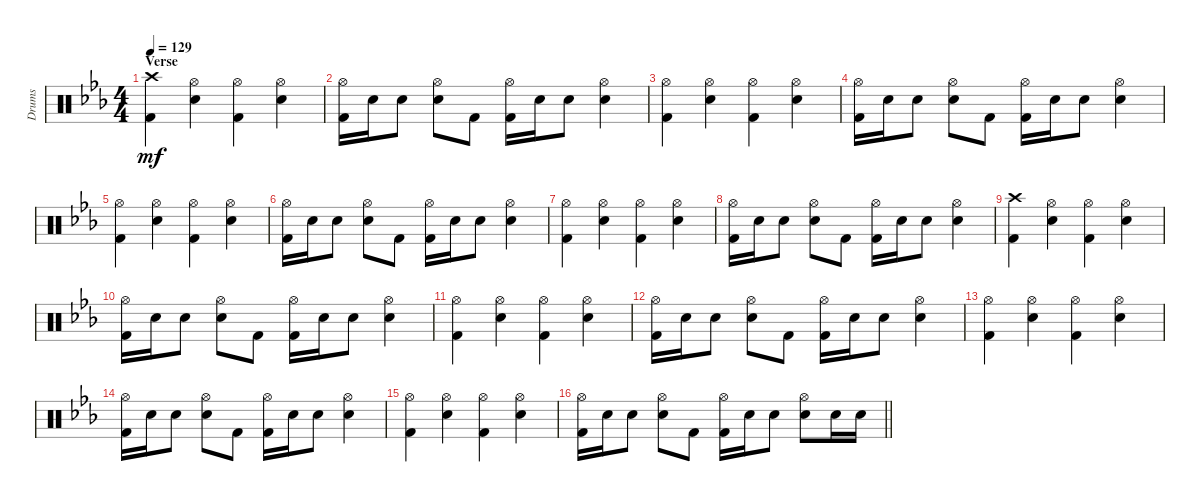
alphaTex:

\track ("Drums" "Drums") {instrument percussion}
\staff {score}
\articulation defaults
\ts (4 4)
\section ("" "Verse")
\tempo 129
\clef neutral
\ks eb
("Crash high (hit)" "Kick (hit) 2").4{dy mf} ("Hi-Hat (open)" "Electric Snare (hit)").4 ("Hi-Hat (open)" "Kick (hit) 2").4 ("Hi-Hat (open)" "Electric Snare (hit)").4 |
("Hi-Hat (open)" "Kick (hit) 2").16 "Electric Snare (hit)".16 "Electric Snare (hit)".8 ("Hi-Hat (open)" "Electric Snare (hit)").8 "Kick (hit) 2".8 ("Hi-Hat (open)" "Kick (hit) 2").16 "Electric Snare (hit)".16 "Electric Snare (hit)".8 ("Hi-Hat (open)" "Electric Snare (hit)").4 |
("Hi-Hat (open)" "Kick (hit) 2").4 ("Hi-Hat (open)" "Electric Snare (hit)").4 ("Hi-Hat (open)" "Kick (hit) 2").4 ("Hi-Hat (open)" "Electric Snare (hit)").4 |
("Hi-Hat (open)" "Kick (hit) 2").16 "Electric Snare (hit)".16 "Electric Snare (hit)".8 ("Hi-Hat (open)" "Electric Snare (hit)").8 "Kick (hit) 2".8 ("Hi-Hat (open)" "Kick (hit) 2").16 "Electric Snare (hit)".16 "Electric Snare (hit)".8 ("Hi-Hat (open)" "Electric Snare (hit)").4 |
("Hi-Hat (open)" "Kick (hit) 2").4 ("Hi-Hat (open)" "Electric Snare (hit)").4 ("Hi-Hat (open)" "Kick (hit) 2").4 ("Hi-Hat (open)" "Electric Snare (hit)").4 |
("Hi-Hat (open)" "Kick (hit) 2").16 "Electric Snare (hit)".16 "Electric Snare (hit)".8 ("Hi-Hat (open)" "Electric Snare (hit)").8 "Kick (hit) 2".8 ("Hi-Hat (open)" "Kick (hit) 2").16 "Electric Snare (hit)".16 "Electric Snare (hit)".8 ("Hi-Hat (open)" "Electric Snare (hit)").4 |
("Hi-Hat (open)" "Kick (hit) 2").4 ("Hi-Hat (open)" "Electric Snare (hit)").4 ("Hi-Hat (open)" "Kick (hit) 2").4 ("Hi-Hat (open)" "Electric Snare (hit)").4 |
("Hi-Hat (open)" "Kick (hit) 2").16 "Electric Snare (hit)".16 "Electric Snare (hit)".8 ("Hi-Hat (open)" "Electric Snare (hit)").8 "Kick (hit) 2".8 ("Hi-Hat (open)" "Kick (hit) 2").16 "Electric Snare (hit)".16 "Electric Snare (hit)".8 ("Hi-Hat (open)" "Electric Snare (hit)").4 |
("Crash high (hit)" "Kick (hit) 2").4 ("Hi-Hat (open)" "Electric Snare (hit)").4 ("Hi-Hat (open)" "Kick (hit) 2").4 ("Hi-Hat (open)" "Electric Snare (hit)").4 |
("Hi-Hat (open)" "Kick (hit) 2").16 "Electric Snare (hit)".16 "Electric Snare (hit)".8 ("Hi-Hat (open)" "Electric Snare (hit)").8 "Kick (hit) 2".8 ("Hi-Hat (open)" "Kick (hit) 2").16 "Electric Snare (hit)".16 "Electric Snare (hit)".8 ("Hi-Hat (open)" "Electric Snare (hit)").4 |
("Hi-Hat (open)" "Kick (hit) 2").4 ("Hi-Hat (open)" "Electric Snare (hit)").4 ("Hi-Hat (open)" "Kick (hit) 2").4 ("Hi-Hat (open)" "Electric Snare (hit)").4 |
("Hi-Hat (open)" "Kick (hit) 2").16 "Electric Snare (hit)".16 "Electric Snare (hit)".8 ("Hi-Hat (open)" "Electric Snare (hit)").8 "Kick (hit) 2".8 ("Hi-Hat (open)" "Kick (hit) 2").16 "Electric Snare (hit)".16 "Electric Snare (hit)".8 ("Hi-Hat (open)" "Electric Snare (hit)").4 |
("Hi-Hat (open)" "Kick (hit) 2").4 ("Hi-Hat (open)" "Electric Snare (hit)").4 ("Hi-Hat (open)" "Kick (hit) 2").4 ("Hi-Hat (open)" "Electric Snare (hit)").4 |
("Hi-Hat (open)" "Kick (hit) 2").16 "Electric Snare (hit)".16 "Electric Snare (hit)".8 ("Hi-Hat (open)" "Electric Snare (hit)").8 "Kick (hit) 2".8 ("Hi-Hat (open)" "Kick (hit) 2").16 "Electric Snare (hit)".16 "Electric Snare (hit)".8 ("Hi-Hat (open)" "Electric Snare (hit)").4 |
("Hi-Hat (open)" "Kick (hit) 2").4 ("Hi-Hat (open)" "Electric Snare (hit)").4 ("Hi-Hat (open)" "Kick (hit) 2").4 ("Hi-Hat (open)" "Electric Snare (hit)").4 |
\barLineRight lightlight
("Hi-Hat (open)" "Kick (hit) 2").16 "Electric Snare (hit)".16 "Electric Snare (hit)".8 ("Hi-Hat (open)" "Electric Snare (hit)").8 "Kick (hit) 2".8 ("Hi-Hat (open)" "Kick (hit) 2").16 "Electric Snare (hit)".16 "Electric Snare (hit)".8 ("Hi-Hat (open)" "Electric Snare (hit)").8 "Electric Snare (hit)".16 "Electric Snare (hit)".16
